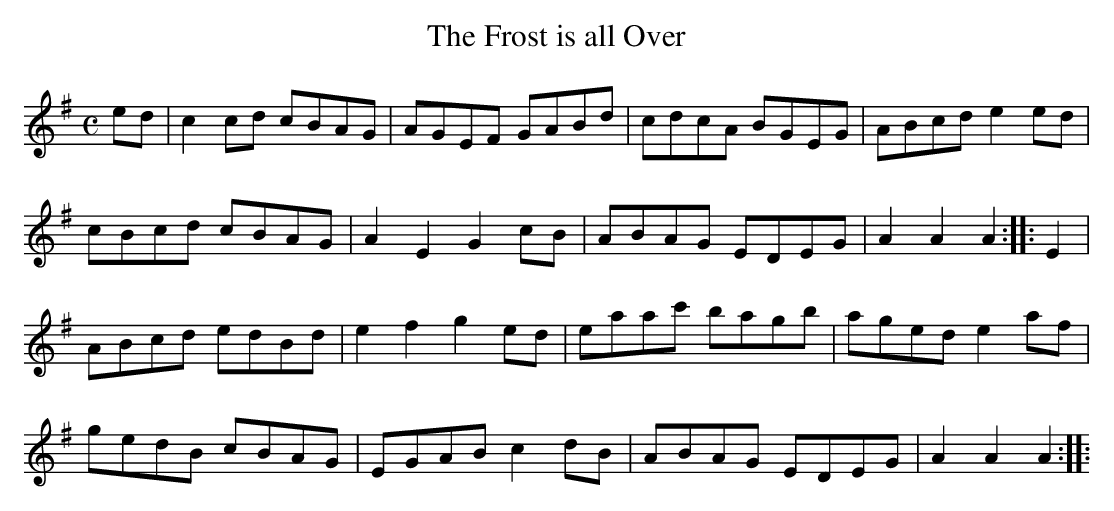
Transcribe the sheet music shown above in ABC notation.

X:1
T:The Frost is all Over
L:1/8
M:C
K:G
ed|c2 cd cBAG|AGEF GABd|cdcA BGEG|ABcd e2 ed|
cBcd cBAG|A2 E2 G2 cB|ABAG EDEG|A2 A2 A2::E2|
ABcd edBd|e2 f2 g2 ed|eaac' bagb|aged e2 af|
gedB cBAG|EGAB c2 dB|ABAG EDEG|A2 A2 A2:|
|:
